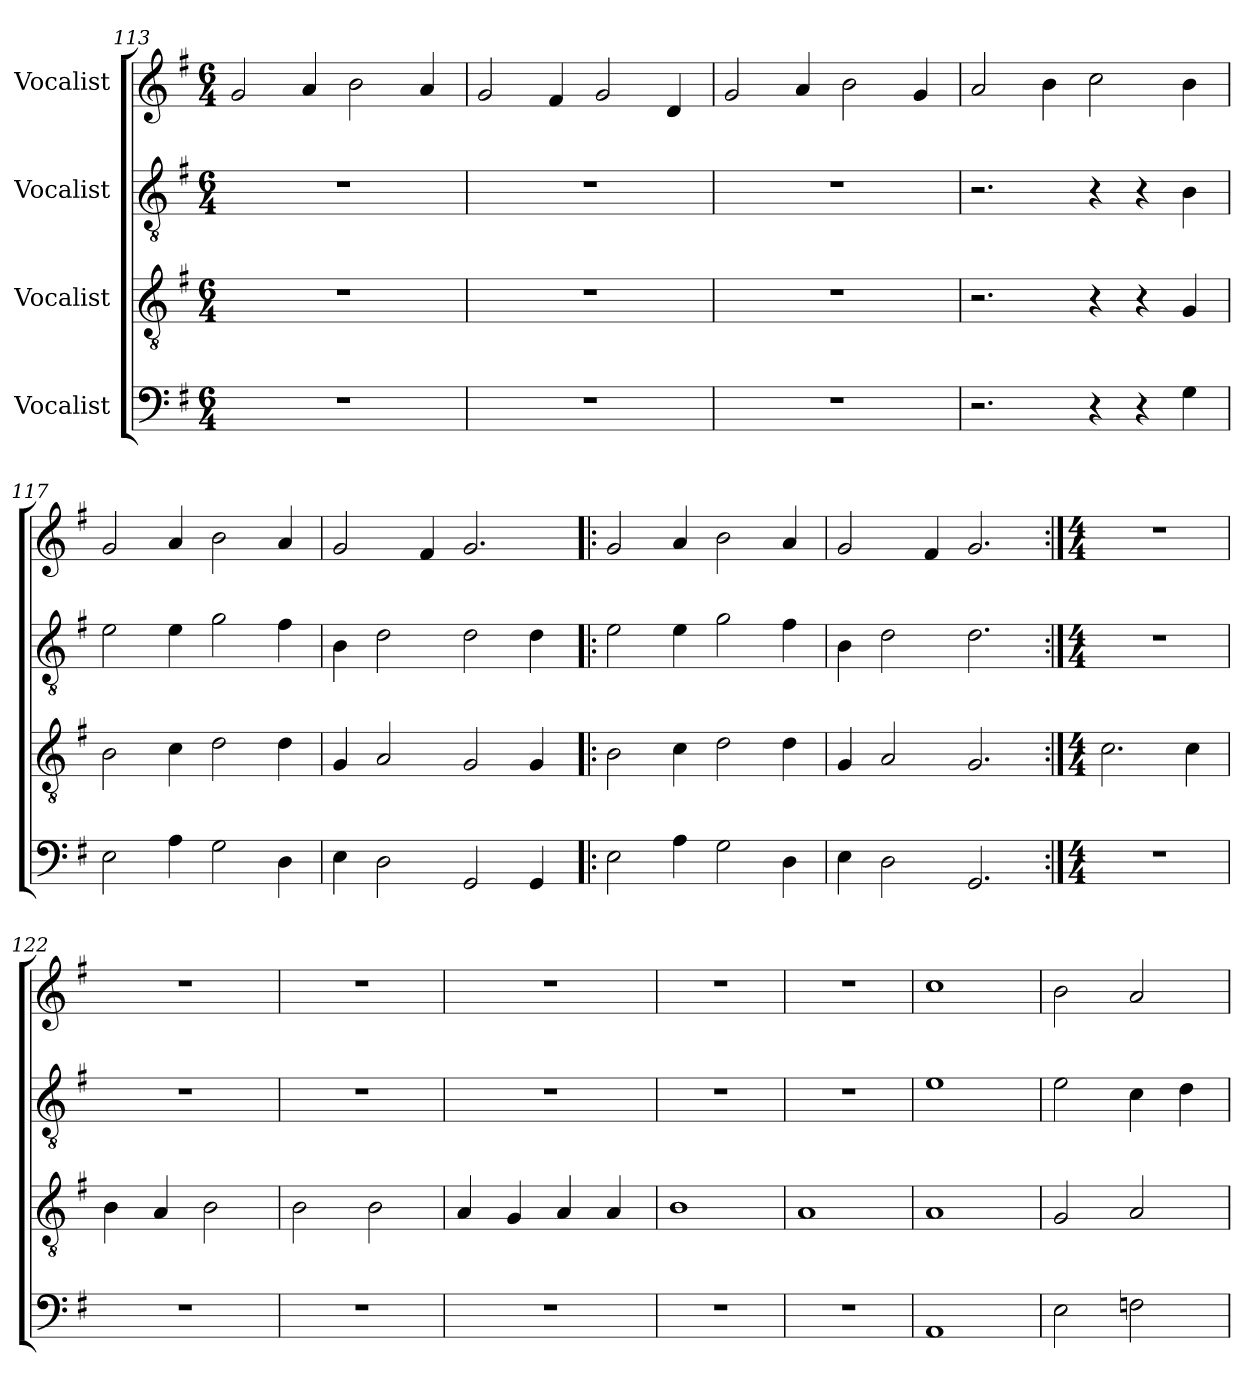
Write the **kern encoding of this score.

**kern	**kern	**kern	**kern
*part4	*part3	*part2	*part1
*staff4	*staff3	*staff2	*staff1
*I"Vocalist	*I"Vocalist	*I"Vocalist	*I"Vocalist
*clefF4	*clefGv2	*clefGv2	*clefG2
*k[f#]	*k[f#]	*k[f#]	*k[f#]
*M6/4	*M6/4	*M6/4	*M6/4
=113	=113	=113	=113
1.r	1.r	1.r	2g/
.	.	.	4a/
.	.	.	2b\
.	.	.	4a/
=114	=114	=114	=114
1.r	1.r	1.r	2g/
.	.	.	4f#/
.	.	.	2g/
.	.	.	4d/
=115	=115	=115	=115
1.r	1.r	1.r	2g/
.	.	.	4a/
.	.	.	2b\
.	.	.	4g/
=116	=116	=116	=116
2.r	2.r	2.r	2a/
.	.	.	4b\
4r	4r	4r	2cc\
4r	4r	4r	.
4G\	4G/	4B\	4b\
=117	=117	=117	=117
2E\	2B\	2e\	2g/
4A\	4c\	4e\	4a/
2G\	2d\	2g\	2b\
4D\	4d\	4f#\	4a/
=118	=118	=118	=118
4E\	4G/	4B\	2g/
2D\	2A/	2d\	.
.	.	.	4f#/
2GG/	2G/	2d\	2.g/
4GG/	4G/	4d\	.
=119!|:	=119!|:	=119!|:	=119!|:
2E\	2B\	2e\	2g/
4A\	4c\	4e\	4a/
2G\	2d\	2g\	2b\
4D\	4d\	4f#\	4a/
=120	=120	=120	=120
4E\	4G/	4B\	2g/
2D\	2A/	2d\	.
.	.	.	4f#/
2.GG/	2.G/	2.d\	2.g/
=121:|!	=121:|!	=121:|!	=121:|!
*M4/4	*M4/4	*M4/4	*M4/4
1r	2.c\	1r	1r
.	4c\	.	.
=122	=122	=122	=122
1r	4B\	1r	1r
.	4A/	.	.
.	2B\	.	.
=123	=123	=123	=123
1r	2B\	1r	1r
.	2B\	.	.
=124	=124	=124	=124
1r	4A/	1r	1r
.	4G/	.	.
.	4A/	.	.
.	4A/	.	.
=125	=125	=125	=125
1r	1B	1r	1r
=126	=126	=126	=126
1r	1A	1r	1r
=127	=127	=127	=127
1AA	1A	1e	1cc
=128	=128	=128	=128
2E\	2G/	2e\	2b\
2Fn\	2A/	4c\	2a/
.	.	4d\	.
=	=	=	=
*-	*-	*-	*-
